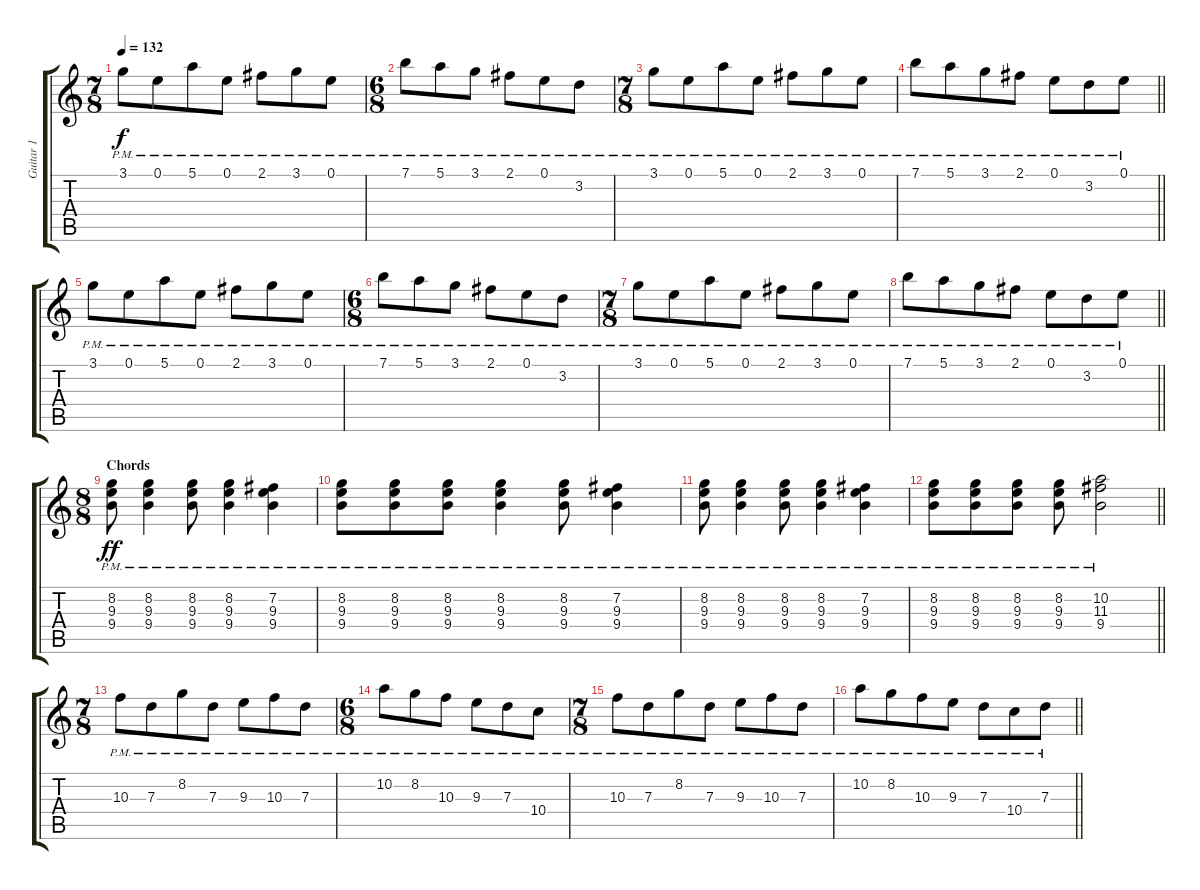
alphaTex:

\track ("Guitar 1" "Guitar 1") {instrument electricguitarclean}
\staff {score tabs}
\tuning (E4 B3 G3 D3 A2 E2) {hide}
\ts (7 8)
\tempo 132
\clef g2
\ks c
3.1{pm}.8{dy f} 0.1{pm}.8 5.1{pm}.8 0.1{pm}.8 2.1{pm}.8 3.1{pm}.8 0.1{pm}.8 |
\ts (6 8)
7.1{pm}.8 5.1{pm}.8 3.1{pm}.8 2.1{pm}.8 0.1{pm}.8 3.2{pm}.8 |
\ts (7 8)
3.1{pm}.8 0.1{pm}.8 5.1{pm}.8 0.1{pm}.8 2.1{pm}.8 3.1{pm}.8 0.1{pm}.8 |
\barLineRight lightlight
7.1{pm}.8 5.1{pm}.8 3.1{pm}.8 2.1{pm}.8 0.1{pm}.8 3.2{pm}.8 0.1{pm}.8 |
3.1{pm}.8 0.1{pm}.8 5.1{pm}.8 0.1{pm}.8 2.1{pm}.8 3.1{pm}.8 0.1{pm}.8 |
\ts (6 8)
7.1{pm}.8 5.1{pm}.8 3.1{pm}.8 2.1{pm}.8 0.1{pm}.8 3.2{pm}.8 |
\ts (7 8)
3.1{pm}.8 0.1{pm}.8 5.1{pm}.8 0.1{pm}.8 2.1{pm}.8 3.1{pm}.8 0.1{pm}.8 |
\barLineRight lightlight
7.1{pm}.8 5.1{pm}.8 3.1{pm}.8 2.1{pm}.8 0.1{pm}.8 3.2{pm}.8 0.1{pm}.8 |
\ts (8 8)
\section ("" "Chords")
(8.2{pm} 9.3{pm} 9.4{pm}).8{dy ff volume 12 instrument distortionguitar} (8.2{pm} 9.3{pm} 9.4{pm}).4 (8.2{pm} 9.3{pm} 9.4{pm}).8 (8.2{pm} 9.3{pm} 9.4{pm}).4 (7.2{pm} 9.3{pm} 9.4{pm}).4 |
(8.2{pm} 9.3{pm} 9.4{pm}).8 (8.2{pm} 9.3{pm} 9.4{pm}).8 (8.2{pm} 9.3{pm} 9.4{pm}).8 (8.2{pm} 9.3{pm} 9.4{pm}).4 (8.2{pm} 9.3{pm} 9.4{pm}).8 (7.2{pm} 9.3{pm} 9.4{pm}).4 |
(8.2{pm} 9.3{pm} 9.4{pm}).8 (8.2{pm} 9.3{pm} 9.4{pm}).4 (8.2{pm} 9.3{pm} 9.4{pm}).8 (8.2{pm} 9.3{pm} 9.4{pm}).4 (7.2{pm} 9.3{pm} 9.4{pm}).4 |
\barLineRight lightlight
(8.2{pm} 9.3{pm} 9.4{pm}).8 (8.2{pm} 9.3{pm} 9.4{pm}).8 (8.2{pm} 9.3{pm} 9.4{pm}).8 (8.2{pm} 9.3{pm} 9.4{pm}).8 (10.2{pm} 11.3{pm} 9.4{pm}).2 |
\ts (7 8)
10.3{pm}.8 7.3{pm}.8 8.2{pm}.8 7.3{pm}.8 9.3{pm}.8 10.3{pm}.8 7.3{pm}.8 |
\ts (6 8)
10.2{pm}.8 8.2{pm}.8 10.3{pm}.8 9.3{pm}.8 7.3{pm}.8 10.4{pm}.8 |
\ts (7 8)
10.3{pm}.8 7.3{pm}.8 8.2{pm}.8 7.3{pm}.8 9.3{pm}.8 10.3{pm}.8 7.3{pm}.8 |
\barLineRight lightlight
10.2{pm}.8 8.2{pm}.8 10.3{pm}.8 9.3{pm}.8 7.3{pm}.8 10.4{pm}.8 7.3{pm}.8
